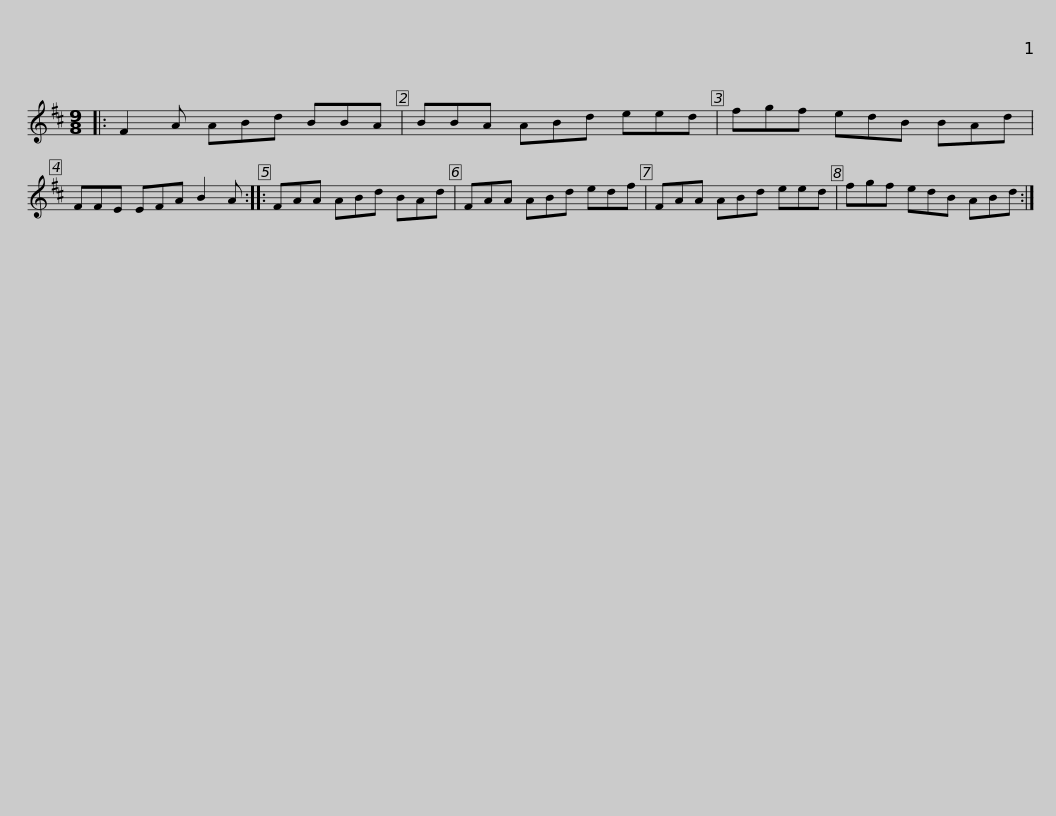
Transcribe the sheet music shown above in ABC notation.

X:1
L:1/8
M:9/8
I:linebreak $
K:D
V:1 treble
V:1
|: F2 A ABd BBA | BBA ABd eed | fgf edB BAd | FFE EFA B2 A ::$ FAA ABd BAd | %5
 FAA ABd edf | FAA ABd eed | fgf edB ABd :| %8
